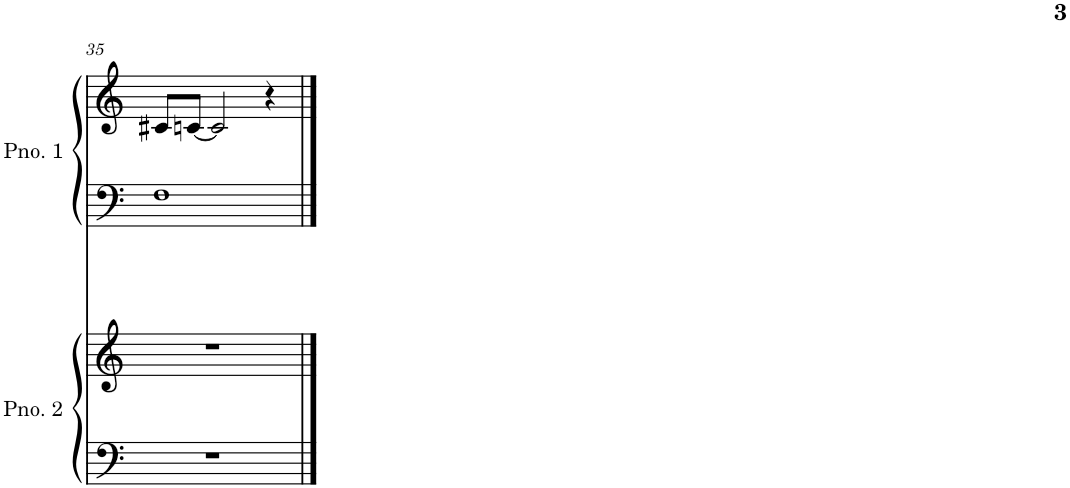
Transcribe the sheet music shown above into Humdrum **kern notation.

**kern	**kern	**kern	**kern
*part2	*part2	*part1	*part1
*staff4	*staff3	*staff2	*staff1
*I"Piano 2	*	*I"Piano 1	*
*I'Pno. 2	*	*I'Pno. 1	*
!!LO:PB:g=z
*clefF4	*clefG2	*clefF4	*clefG2
*k[]	*k[]	*k[]	*k[]
*M4/4	*M4/4	*M4/4	*M4/4
=35	=35	=35	=35
1r	1r	1F	8c#X/L
.	.	.	[8cn/J
.	.	.	2c/]
.	.	.	4r
==	==	==	==
*-	*-	*-	*-
